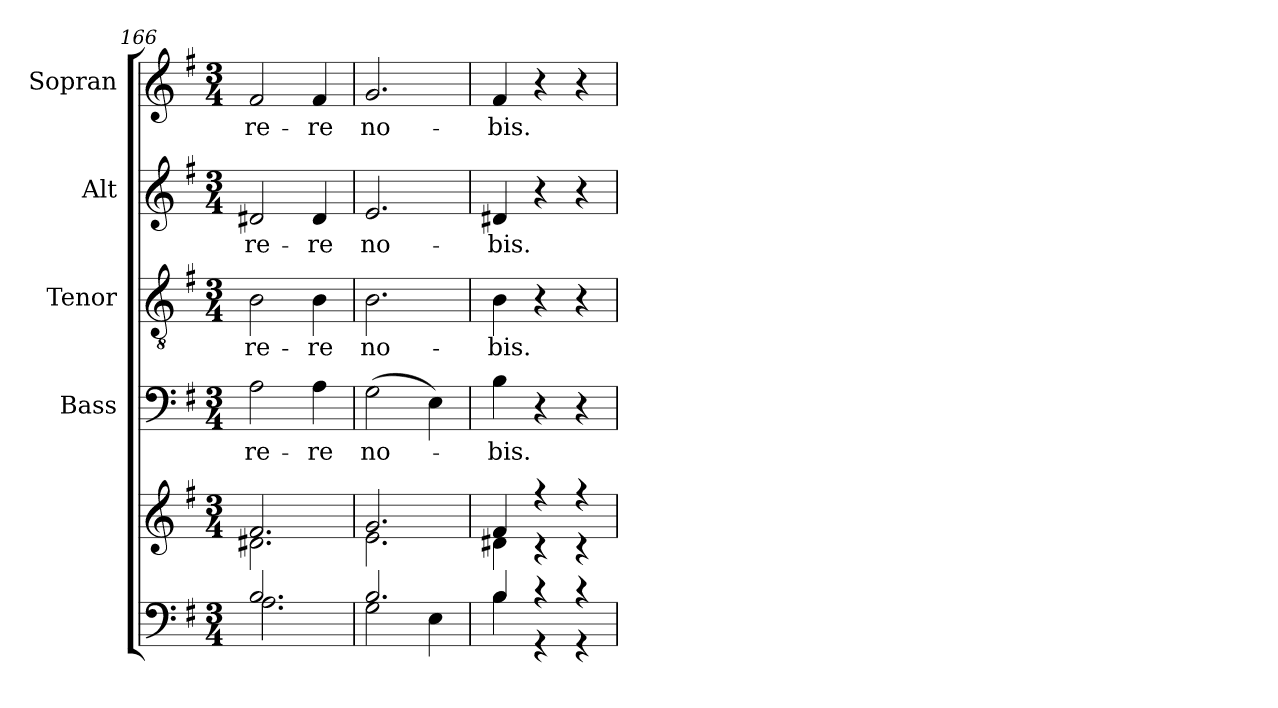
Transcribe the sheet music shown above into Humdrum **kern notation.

**kern	**kern	**kern	**text	**kern	**text	**kern	**text	**kern	**text
*part5	*part5	*part4	*part4	*part3	*part3	*part2	*part2	*part1	*part1
*staff6	*staff5	*staff4	*staff4	*staff3	*staff3	*staff2	*staff2	*staff1	*staff1
*	*	*I"Bass	*	*I"Tenor	*	*I"Alt	*	*I"Sopran	*
*	*	*I'B.	*	*I'T.	*	*I'A.	*	*I'S.	*
*clefF4	*clefG2	*clefF4	*	*clefGv2	*	*clefG2	*	*clefG2	*
*k[f#]	*k[f#]	*k[f#]	*	*k[f#]	*	*k[f#]	*	*k[f#]	*
*G:	*G:	*G:	*	*G:	*	*G:	*	*G:	*
*M3/4	*M3/4	*M3/4	*	*M3/4	*	*M3/4	*	*M3/4	*
=166	=166	=166	=166	=166	=166	=166	=166	=166	=166
*^	*^	*	*	*	*	*	*	*	*
!	!	!	!	!	!LO:LY:b	!	!LO:LY:b	!	!LO:LY:b	!	!LO:LY:b
2.B/	2.A\	2.f#/	2.d#X\	2A\	-re-	2B\	-re-	2d#X/	-re-	2f#/	-re-
!	!	!	!	!	!LO:LY:b	!	!LO:LY:b	!	!LO:LY:b	!	!LO:LY:b
.	.	.	.	4A\	-re	4B\	-re	4d#/	-re	4f#/	-re
=167	=167	=167	=167	=167	=167	=167	=167	=167	=167	=167	=167
!	!	!	!	!	!LO:LY:b	!	!LO:LY:b	!	!LO:LY:b	!	!LO:LY:b
2.B/	2G\	2.g/	2.e\	(>2G\	no-	2.B\	no-	2.e/	no-	2.g/	no-
.	4E\	.	.	4E\)	.	.	.	.	.	.	.
=168	=168	=168	=168	=168	=168	=168	=168	=168	=168	=168	=168
!	!	!	!	!	!LO:LY:b	!	!LO:LY:b	!	!LO:LY:b	!	!LO:LY:b
4B/	4B\	4f#/	4d#X\	4B\	-bis.	4B\	-bis.	4d#X/	-bis.	4f#/	-bis.
4r	4r	4r	4r	4r	.	4r	.	4r	.	4r	.
4r	4r	4r	4r	4r	.	4r	.	4r	.	4r	.
*v	*v	*	*	*	*	*	*	*	*	*	*
*	*v	*v	*	*	*	*	*	*	*	*
=	=	=	=	=	=	=	=	=	=
*-	*-	*-	*-	*-	*-	*-	*-	*-	*-
